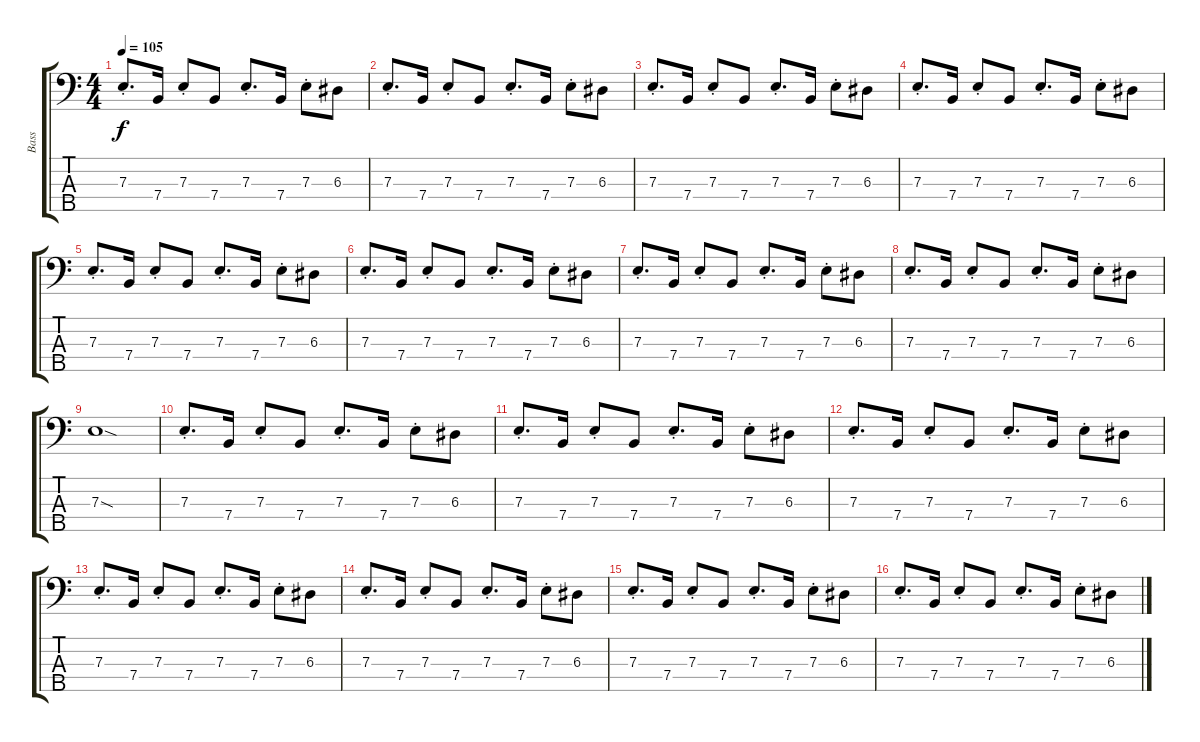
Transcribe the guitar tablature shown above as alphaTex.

\track ("Bass" "Bass") {instrument electricbassfinger}
\staff {score tabs}
\tuning (G2 D2 A1 E1 B0) {hide}
\ts (4 4)
\tempo 105
\clef f4
\ks c
7.3{st}.8{d dy f} 7.4.16 7.3{st}.8 7.4.8 7.3{st}.8{d} 7.4.16 7.3{st}.8 6.3.8 |
7.3{st}.8{d} 7.4.16 7.3{st}.8 7.4.8 7.3{st}.8{d} 7.4.16 7.3{st}.8 6.3.8 |
7.3{st}.8{d} 7.4.16 7.3{st}.8 7.4.8 7.3{st}.8{d} 7.4.16 7.3{st}.8 6.3.8 |
7.3{st}.8{d} 7.4.16 7.3{st}.8 7.4.8 7.3{st}.8{d} 7.4.16 7.3{st}.8 6.3.8 |
7.3{st}.8{d} 7.4.16 7.3{st}.8 7.4.8 7.3{st}.8{d} 7.4.16 7.3{st}.8 6.3.8 |
7.3{st}.8{d} 7.4.16 7.3{st}.8 7.4.8 7.3{st}.8{d} 7.4.16 7.3{st}.8 6.3.8 |
7.3{st}.8{d} 7.4.16 7.3{st}.8 7.4.8 7.3{st}.8{d} 7.4.16 7.3{st}.8 6.3.8 |
7.3{st}.8{d} 7.4.16 7.3{st}.8 7.4.8 7.3{st}.8{d} 7.4.16 7.3{st}.8 6.3.8 |
7.3{sod}.1 |
7.3{st}.8{d} 7.4.16 7.3{st}.8 7.4.8 7.3{st}.8{d} 7.4.16 7.3{st}.8 6.3.8 |
7.3{st}.8{d} 7.4.16 7.3{st}.8 7.4.8 7.3{st}.8{d} 7.4.16 7.3{st}.8 6.3.8 |
7.3{st}.8{d} 7.4.16 7.3{st}.8 7.4.8 7.3{st}.8{d} 7.4.16 7.3{st}.8 6.3.8 |
7.3{st}.8{d} 7.4.16 7.3{st}.8 7.4.8 7.3{st}.8{d} 7.4.16 7.3{st}.8 6.3.8 |
7.3{st}.8{d} 7.4.16 7.3{st}.8 7.4.8 7.3{st}.8{d} 7.4.16 7.3{st}.8 6.3.8 |
7.3{st}.8{d} 7.4.16 7.3{st}.8 7.4.8 7.3{st}.8{d} 7.4.16 7.3{st}.8 6.3.8 |
7.3{st}.8{d} 7.4.16 7.3{st}.8 7.4.8 7.3{st}.8{d} 7.4.16 7.3{st}.8 6.3.8
